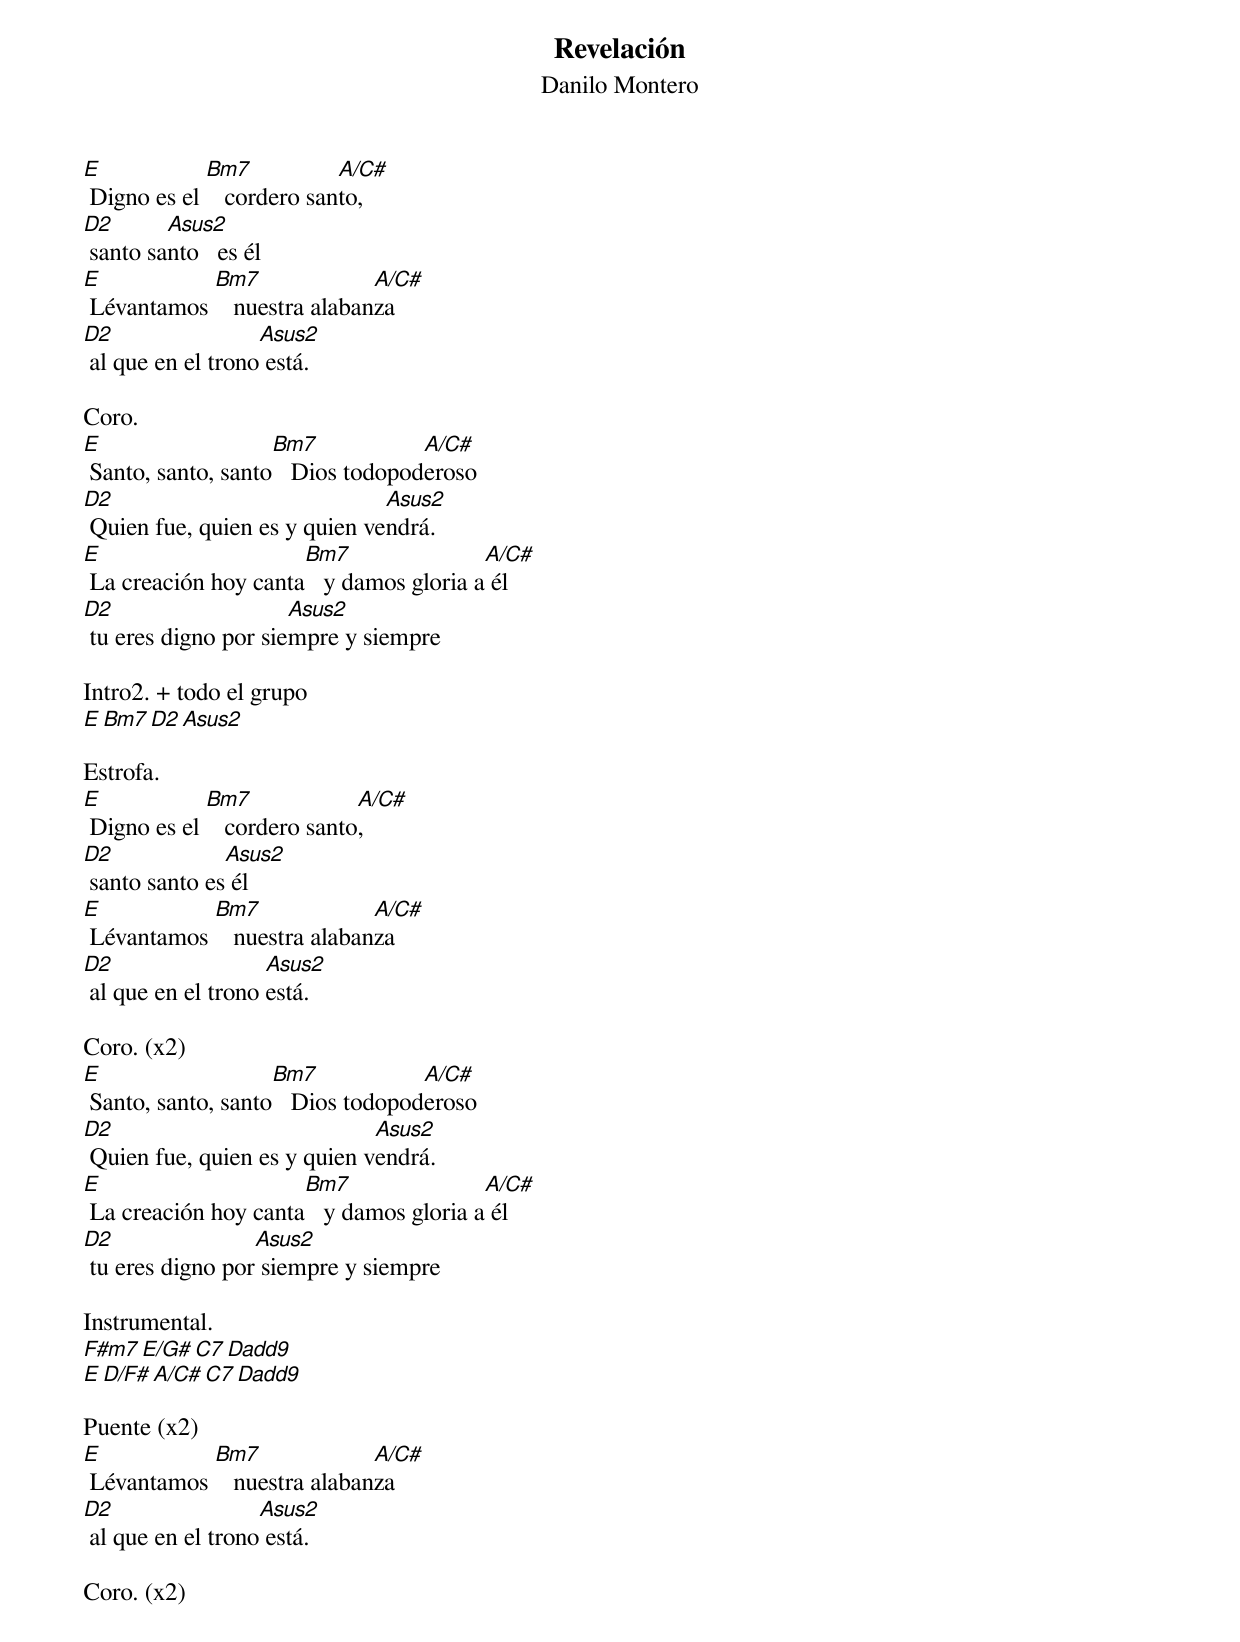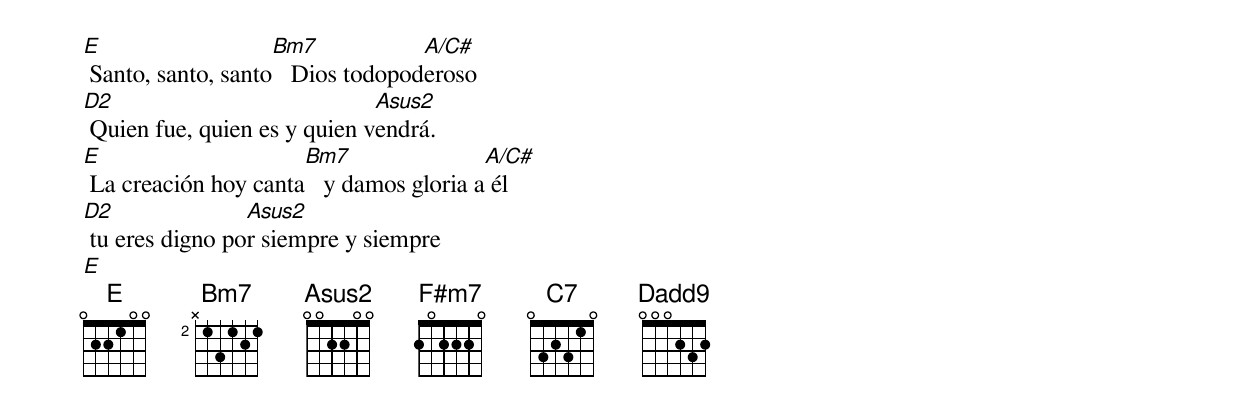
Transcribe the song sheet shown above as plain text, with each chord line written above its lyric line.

Revelación
Danilo Montero

E            Bm7           A/C#
 Digno es el    cordero santo,
D2       Asus2
 santo santo   es él
E           Bm7              A/C#
 Lévantamos    nuestra alabanza
D2                 Asus2
 al que en el trono está.

Coro.
E                   Bm7            A/C#
 Santo, santo, santo   Dios todopoderoso
D2                             Asus2
 Quien fue, quien es y quien vendrá.
E                     Bm7                A/C#
 La creación hoy canta   y damos gloria a él
D2                    Asus2
 tu eres digno por siempre y siempre

Intro2. + todo el grupo
E Bm7 D2 Asus2

Estrofa.
E            Bm7             A/C#
 Digno es el    cordero santo,
D2             Asus2
 santo santo es él
E           Bm7              A/C#
 Lévantamos    nuestra alabanza
D2                  Asus2
 al que en el trono está.

Coro. (x2)
E                   Bm7            A/C#
 Santo, santo, santo   Dios todopoderoso
D2                            Asus2
 Quien fue, quien es y quien vendrá.
E                     Bm7                A/C#
 La creación hoy canta   y damos gloria a él
D2                Asus2
 tu eres digno por siempre y siempre

Instrumental.
F#m7 E/G# C7 Dadd9
E D/F# A/C# C7 Dadd9

Puente (x2)
E           Bm7              A/C#
 Lévantamos    nuestra alabanza
D2                 Asus2
 al que en el trono está.

Coro. (x2)
E                   Bm7            A/C#
 Santo, santo, santo   Dios todopoderoso
D2                            Asus2
 Quien fue, quien es y quien vendrá.
E                     Bm7                A/C#
 La creación hoy canta   y damos gloria a él
D2               Asus2
 tu eres digno por siempre y siempre
E
